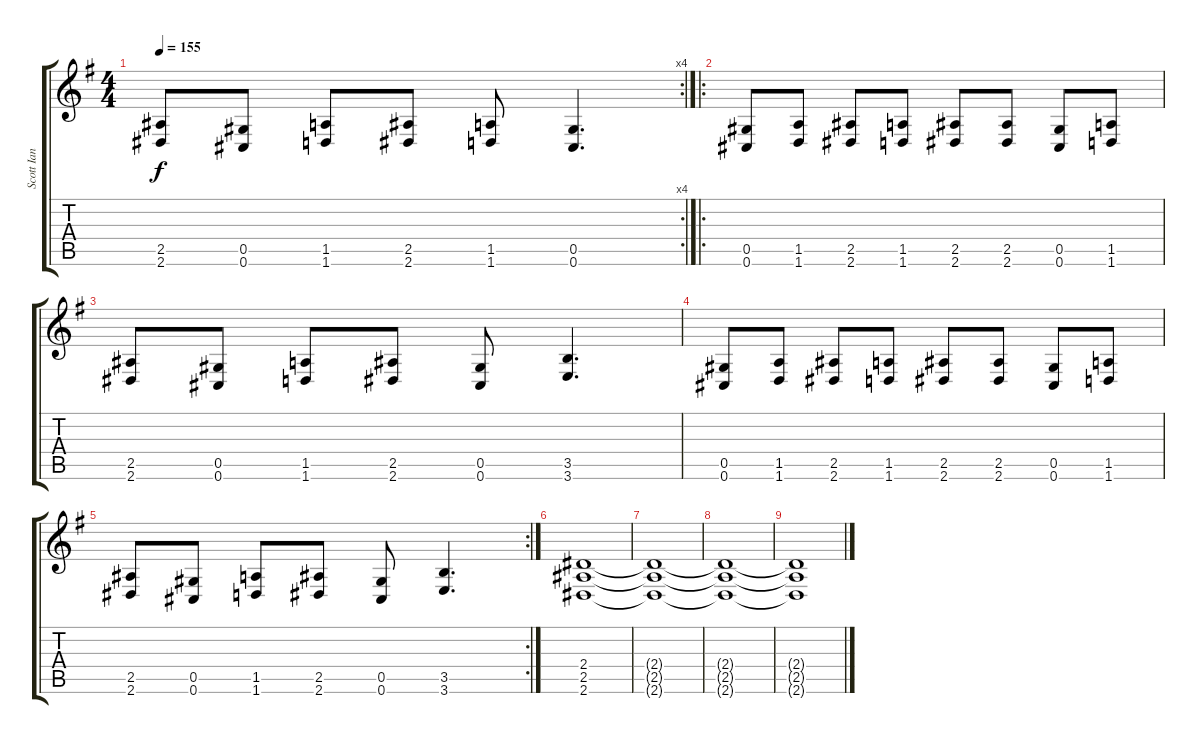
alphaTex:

\track ("Scott Ian" "Scott Ian") {instrument distortionguitar}
\staff {score tabs}
\tuning (Eb4 Bb3 Gb3 Db3 Ab2 Db2) {hide}
\rc 4
\ts (4 4)
\tempo 155
\clef g2
\ks g
(2.5 2.6).8{dy f} (0.5 0.6).8 (1.5 1.6).8 (2.5 2.6).8 (1.5 1.6).8 (0.5 0.6).4{d} |
\ro
(0.5 0.6).8 (1.5 1.6).8 (2.5 2.6).8 (1.5 1.6).8 (2.5 2.6).8 (2.5 2.6).8 (0.5 0.6).8 (1.5 1.6).8 |
(2.5 2.6).8 (0.5 0.6).8 (1.5 1.6).8 (2.5 2.6).8 (0.5 0.6).8 (3.5 3.6).4{d} |
(0.5 0.6).8 (1.5 1.6).8 (2.5 2.6).8 (1.5 1.6).8 (2.5 2.6).8 (2.5 2.6).8 (0.5 0.6).8 (1.5 1.6).8 |
\rc 2
(2.5 2.6).8 (0.5 0.6).8 (1.5 1.6).8 (2.5 2.6).8 (0.5 0.6).8 (3.5 3.6).4{d} |
(2.4 2.5 2.6).1 |
(2.4{t} 2.5{t} 2.6{t}).1 |
(2.4{t} 2.5{t} 2.6{t}).1 |
(2.4{t} 2.5{t} 2.6{t}).1
